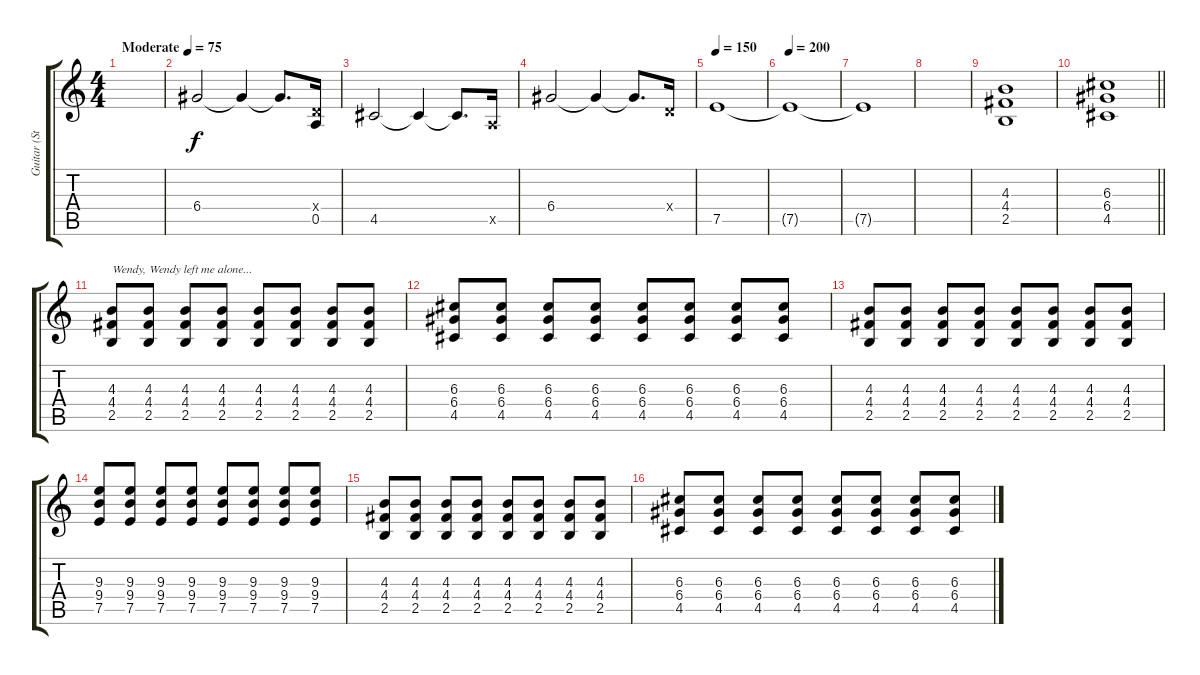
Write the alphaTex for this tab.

\track ("Guitar (Stephen Egerton)" "Guitar (St") {instrument overdrivenguitar}
\staff {score tabs}
\tuning (E4 B3 G3 D3 A2 E2) {hide}
\ts (4 4)
\tempo (75 "Moderate")
\clef g2
\ks c
|
6.4.2 6.4{t}.4 6.4{t}.8{d} (0.4{x} 0.5).16 |
4.5.2 4.5{t}.4 4.5{t}.8{d} 0.5{x}.16 |
6.4.2 6.4{t}.4 6.4{t}.8{d} 0.4{x}.16 |
\tempo 150
7.5.1 |
\tempo 200
7.5{t}.1 |
7.5{t}.1 |
|
(4.3 4.4 2.5).1 |
\barLineRight lightlight
(6.3 6.4 4.5).1 |
(4.3 4.4 2.5).8{txt "Wendy, Wendy left me alone..."} (4.3 4.4 2.5).8 (4.3 4.4 2.5).8 (4.3 4.4 2.5).8 (4.3 4.4 2.5).8 (4.3 4.4 2.5).8 (4.3 4.4 2.5).8 (4.3 4.4 2.5).8 |
(6.3 6.4 4.5).8 (6.3 6.4 4.5).8 (6.3 6.4 4.5).8 (6.3 6.4 4.5).8 (6.3 6.4 4.5).8 (6.3 6.4 4.5).8 (6.3 6.4 4.5).8 (6.3 6.4 4.5).8 |
(4.3 4.4 2.5).8 (4.3 4.4 2.5).8 (4.3 4.4 2.5).8 (4.3 4.4 2.5).8 (4.3 4.4 2.5).8 (4.3 4.4 2.5).8 (4.3 4.4 2.5).8 (4.3 4.4 2.5).8 |
(9.3 9.4 7.5).8 (9.3 9.4 7.5).8 (9.3 9.4 7.5).8 (9.3 9.4 7.5).8 (9.3 9.4 7.5).8 (9.3 9.4 7.5).8 (9.3 9.4 7.5).8 (9.3 9.4 7.5).8 |
(4.3 4.4 2.5).8 (4.3 4.4 2.5).8 (4.3 4.4 2.5).8 (4.3 4.4 2.5).8 (4.3 4.4 2.5).8 (4.3 4.4 2.5).8 (4.3 4.4 2.5).8 (4.3 4.4 2.5).8 |
(6.3 6.4 4.5).8 (6.3 6.4 4.5).8 (6.3 6.4 4.5).8 (6.3 6.4 4.5).8 (6.3 6.4 4.5).8 (6.3 6.4 4.5).8 (6.3 6.4 4.5).8 (6.3 6.4 4.5).8
